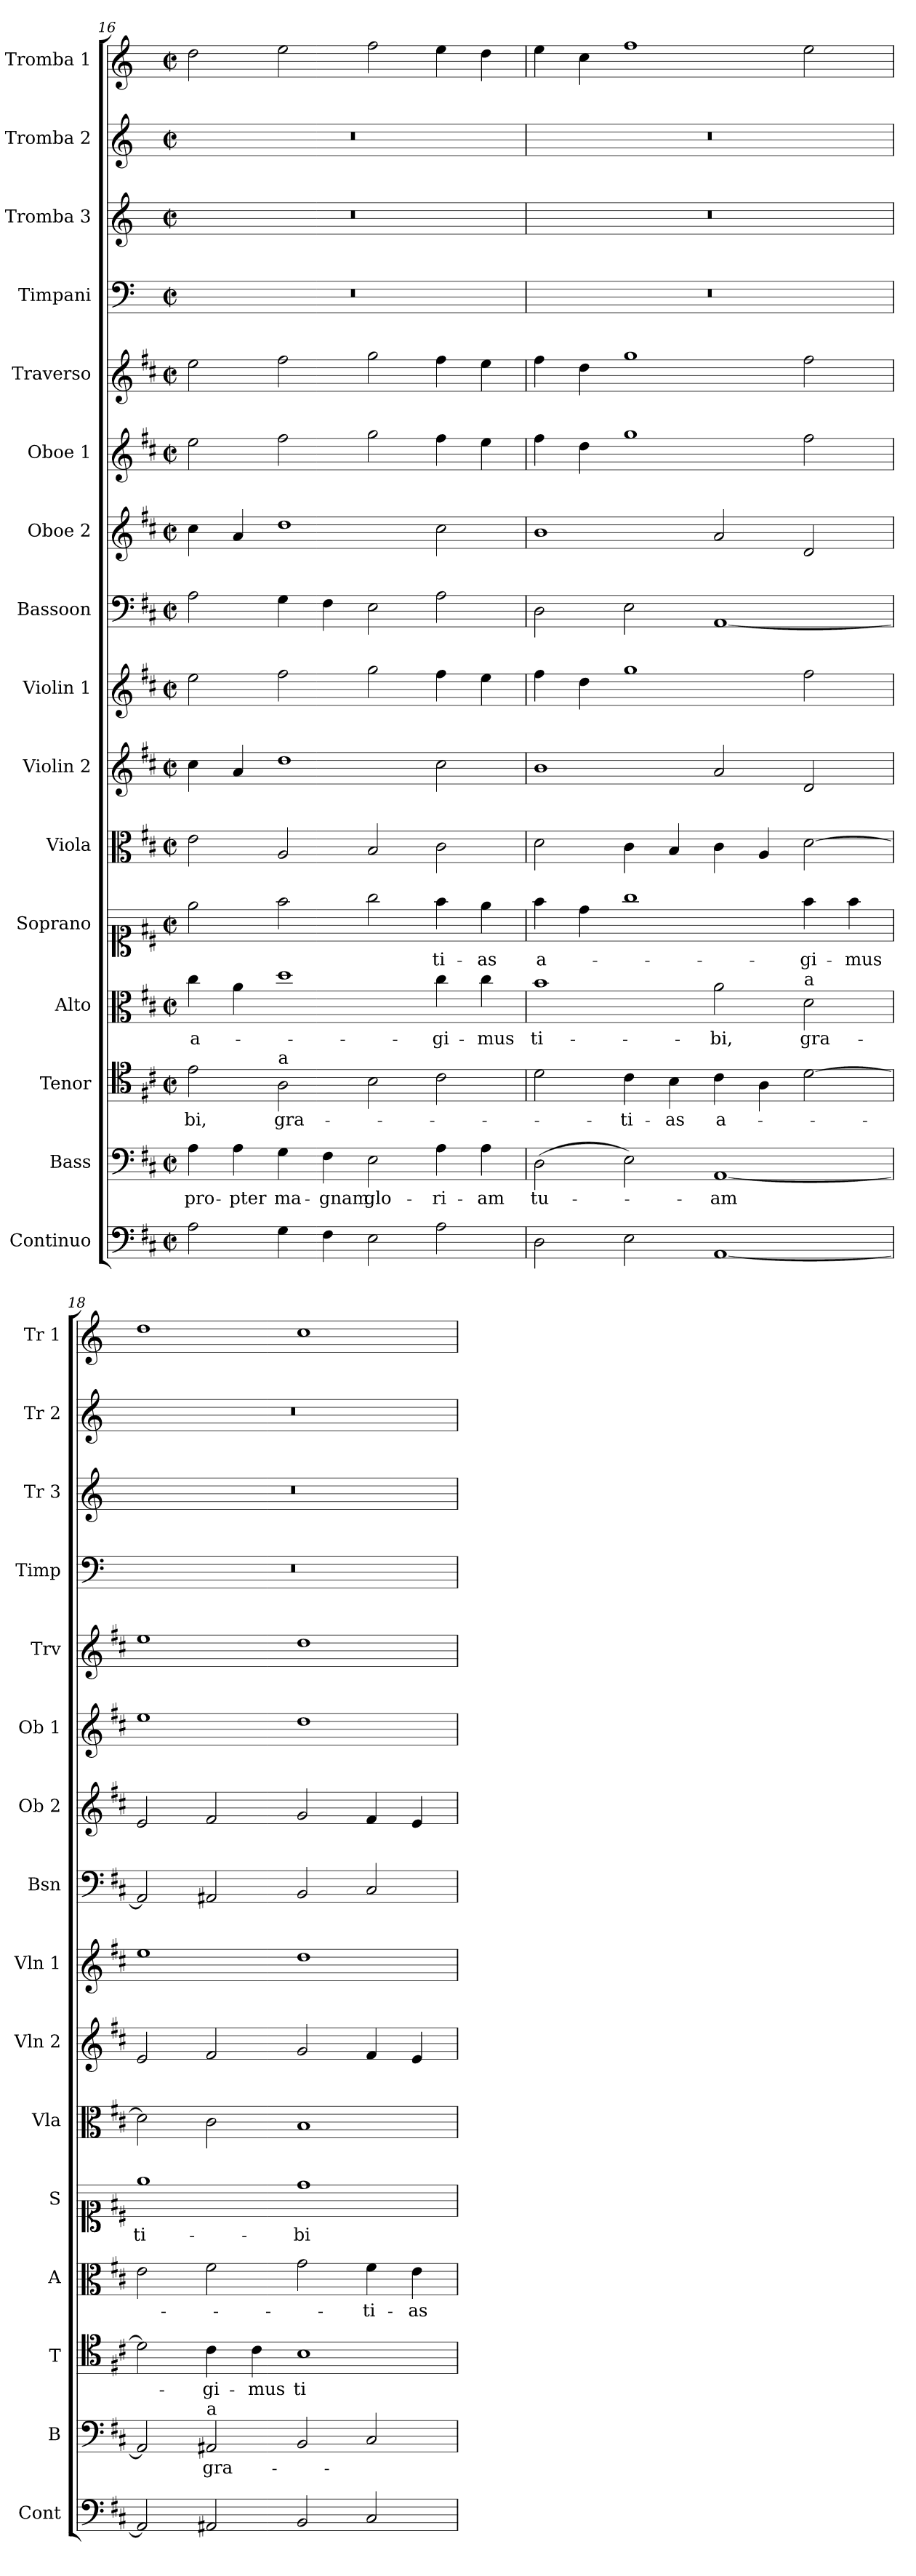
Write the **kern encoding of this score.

**kern	**kern	**text	**kern	**text	**kern	**text	**kern	**text	**kern	**kern	**kern	**kern	**kern	**kern	**kern	**kern	**kern	**kern	**kern
*part16	*part15	*part15	*part14	*part14	*part13	*part13	*part12	*part12	*part11	*part10	*part9	*part8	*part7	*part6	*part5	*part4	*part3	*part2	*part1
*staff16	*staff15	*staff15	*staff14	*staff14	*staff13	*staff13	*staff12	*staff12	*staff11	*staff10	*staff9	*staff8	*staff7	*staff6	*staff5	*staff4	*staff3	*staff2	*staff1
*I"Continuo	*I"Bass	*	*I"Tenor	*	*I"Alto	*	*I"Soprano	*	*I"Viola	*I"Violin 2	*I"Violin 1	*I"Bassoon	*I"Oboe 2	*I"Oboe 1	*I"Traverso	*I"Timpani	*I"Tromba 3	*I"Tromba 2	*I"Tromba 1
*I'Cont	*I'B	*	*I'T	*	*I'A	*	*I'S	*	*I'Vla	*I'Vln 2	*I'Vln 1	*I'Bsn	*I'Ob 2	*I'Ob 1	*I'Trv	*I'Timp	*I'Tr 3	*I'Tr 2	*I'Tr 1
*clefF4	*clefF4	*	*clefC4	*	*clefC3	*	*clefC1	*	*clefC3	*clefG2	*clefG2	*clefF4	*clefG2	*clefG2	*clefG2	*clefF4	*clefG2	*clefG2	*clefG2
*	*	*	*	*	*	*	*	*	*	*	*	*	*	*	*	*ITrd-1c-2	*ITrd-1c-2	*ITrd-1c-2	*ITrd-1c-2
*k[f#c#]	*k[f#c#]	*	*k[f#c#]	*	*k[f#c#]	*	*k[f#c#]	*	*k[f#c#]	*k[f#c#]	*k[f#c#]	*k[f#c#]	*k[f#c#]	*k[f#c#]	*k[f#c#]	*k[f#c#]	*k[f#c#]	*k[f#c#]	*k[f#c#]
*M4/2	*M4/2	*	*M4/2	*	*M4/2	*	*M4/2	*	*M4/2	*M4/2	*M4/2	*M4/2	*M4/2	*M4/2	*M4/2	*M4/2	*M4/2	*M4/2	*M4/2
*met(c|)	*met(c|)	*	*met(c|)	*	*met(c|)	*	*met(c|)	*	*met(c|)	*met(c|)	*met(c|)	*met(c|)	*met(c|)	*met(c|)	*met(c|)	*met(c|)	*met(c|)	*met(c|)	*met(c|)
=16	=16	=16	=16	=16	=16	=16	=16	=16	=16	=16	=16	=16	=16	=16	=16	=16	=16	=16	=16
!	!	!LO:LY:b	!	!LO:LY:b	!	!LO:LY:b	!	!	!	!	!	!	!	!	!	!	!	!	!
2A\	4A\	pro-	2e\	-bi,	4cc#\	a-	2ee\	.	2e\	4cc#\	2ee\	2A\	4cc#\	2ee\	2ee\	0r	0r	0r	2ee\
!	!	!LO:LY:b	!	!	!	!	!	!	!	!	!	!	!	!	!	!	!	!	!
.	4A\	-pter	.	.	4a\	.	.	.	.	4a/	.	.	4a/	.	.	.	.	.	.
!	!	!	!LO:TX:a:t=a	!	!	!	!	!	!	!	!	!	!	!	!	!	!	!	!
!	!	!LO:LY:b	!	!LO:LY:b	!	!	!	!	!	!	!	!	!	!	!	!	!	!	!
4G\	4G\	ma-	2A\	gra-	1dd	.	2ff#\	.	2A/	1dd	2ff#\	4G\	1dd	2ff#\	2ff#\	.	.	.	2ff#\
!	!	!LO:LY:b	!	!	!	!	!	!	!	!	!	!	!	!	!	!	!	!	!
4F#\	4F#\	-gnam	.	.	.	.	.	.	.	.	.	4F#\	.	.	.	.	.	.	.
!	!	!LO:LY:b	!	!	!	!	!	!	!	!	!	!	!	!	!	!	!	!	!
2E\	2E\	glo-	2B\	.	.	.	2gg\	.	2B/	.	2gg\	2E\	.	2gg\	2gg\	.	.	.	2gg\
!	!	!LO:LY:b	!	!	!	!LO:LY:b	!	!LO:LY:b	!	!	!	!	!	!	!	!	!	!	!
2A\	4A\	-ri-	2c#\	.	4cc#\	-gi-	4ff#\	-ti-	2c#\	2cc#\	4ff#\	2A\	2cc#\	4ff#\	4ff#\	.	.	.	4ff#\
!	!	!LO:LY:b	!	!	!	!LO:LY:b	!	!LO:LY:b	!	!	!	!	!	!	!	!	!	!	!
.	4A\	-am	.	.	4cc#\	-mus	4ee\	-as	.	.	4ee\	.	.	4ee\	4ee\	.	.	.	4ee\
!!LO:PB:g=z
=17	=17	=17	=17	=17	=17	=17	=17	=17	=17	=17	=17	=17	=17	=17	=17	=17	=17	=17	=17
!	!	!LO:LY:b	!	!	!	!LO:LY:b	!	!LO:LY:b	!	!	!	!	!	!	!	!	!	!	!
2D\	(2D\	tu-	2d\	.	1b	ti-	4ff#\	a-	2d\	1b	4ff#\	2D\	1b	4ff#\	4ff#\	0r	0r	0r	4ff#\
.	.	.	.	.	.	.	4dd\	.	.	.	4dd\	.	.	4dd\	4dd\	.	.	.	4dd\
!	!	!	!	!LO:LY:b	!	!	!	!	!	!	!	!	!	!	!	!	!	!	!
2E\	2E\)	.	4c#\	-ti-	.	.	1gg	.	4c#\	.	1gg	2E\	.	1gg	1gg	.	.	.	1gg
!	!	!	!	!LO:LY:b	!	!	!	!	!	!	!	!	!	!	!	!	!	!	!
.	.	.	4B\	-as	.	.	.	.	4B/	.	.	.	.	.	.	.	.	.	.
!	!	!LO:LY:b	!	!LO:LY:b	!	!LO:LY:b	!	!	!	!	!	!	!	!	!	!	!	!	!
[1AA	[1AA	-am	4c#\	a-	2a\	-bi,	.	.	4c#\	2a/	.	[1AA	2a/	.	.	.	.	.	.
.	.	.	4A\	.	.	.	.	.	4A/	.	.	.	.	.	.	.	.	.	.
!	!	!	!	!	!LO:TX:a:t=a	!	!	!	!	!	!	!	!	!	!	!	!	!	!
!	!	!	!	!	!	!LO:LY:b	!	!LO:LY:b	!	!	!	!	!	!	!	!	!	!	!
.	.	.	[2d\	.	2d\	gra-	4ff#\	-gi-	[2d\	2d/	2ff#\	.	2d/	2ff#\	2ff#\	.	.	.	2ff#\
!	!	!	!	!	!	!	!	!LO:LY:b	!	!	!	!	!	!	!	!	!	!	!
.	.	.	.	.	.	.	4ff#\	-mus	.	.	.	.	.	.	.	.	.	.	.
=18	=18	=18	=18	=18	=18	=18	=18	=18	=18	=18	=18	=18	=18	=18	=18	=18	=18	=18	=18
!	!	!	!	!	!	!	!	!LO:LY:b	!	!	!	!	!	!	!	!	!	!	!
2AA/]	2AA/]	.	2d\]	.	2e\	.	1ee	ti-	2d\]	2e/	1ee	2AA/]	2e/	1ee	1ee	0r	0r	0r	1ee
!	!LO:TX:a:t=a	!	!	!	!	!	!	!	!	!	!	!	!	!	!	!	!	!	!
!	!	!LO:LY:b	!	!LO:LY:b	!	!	!	!	!	!	!	!	!	!	!	!	!	!	!
2AA#X/	2AA#X/	gra-	4c#\	-gi-	2f#\	.	.	.	2c#\	2f#/	.	2AA#X/	2f#/	.	.	.	.	.	.
!	!	!	!	!LO:LY:b	!	!	!	!	!	!	!	!	!	!	!	!	!	!	!
.	.	.	4c#\	-mus	.	.	.	.	.	.	.	.	.	.	.	.	.	.	.
!	!	!	!	!LO:LY:b	!	!	!	!LO:LY:b	!	!	!	!	!	!	!	!	!	!	!
2BB/	2BB/	.	1B	ti-	2g\	.	1dd	-bi	1B	2g/	1dd	2BB/	2g/	1dd	1dd	.	.	.	1dd
!	!	!	!	!	!	!LO:LY:b	!	!	!	!	!	!	!	!	!	!	!	!	!
2C#/	2C#/	.	.	.	4f#\	-ti-	.	.	.	4f#/	.	2C#/	4f#/	.	.	.	.	.	.
!	!	!	!	!	!	!LO:LY:b	!	!	!	!	!	!	!	!	!	!	!	!	!
.	.	.	.	.	4e\	-as	.	.	.	4e/	.	.	4e/	.	.	.	.	.	.
=	=	=	=	=	=	=	=	=	=	=	=	=	=	=	=	=	=	=	=
*-	*-	*-	*-	*-	*-	*-	*-	*-	*-	*-	*-	*-	*-	*-	*-	*-	*-	*-	*-
